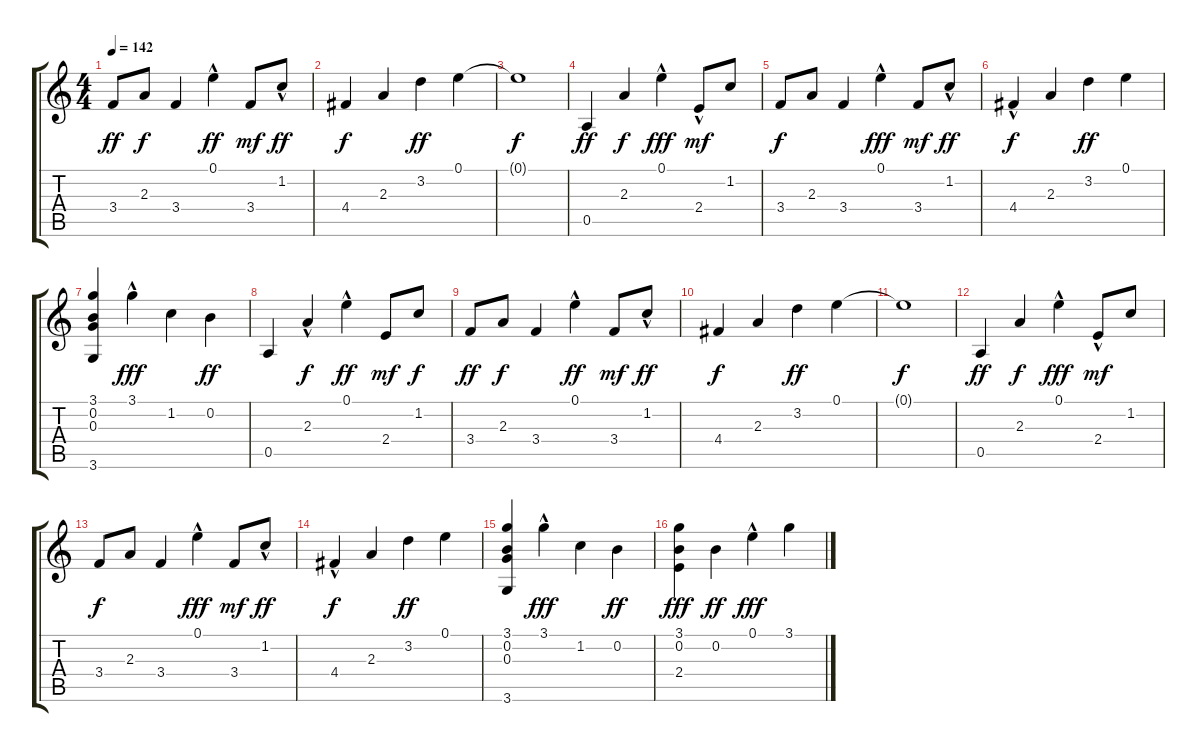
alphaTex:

\track "" {instrument electricguitarclean}
\staff {score tabs}
\tuning (E4 B3 G3 D3 A2 E2) {hide}
\ts (4 4)
\tempo 142
\clef g2
\ks c
3.4.8{dy ff} 2.3.8{dy f} 3.4.4 0.1{hac}.4{dy ff} 3.4.8{dy mf} 1.2{hac}.8{dy ff} |
4.4.4{dy f} 2.3.4 3.2.4{dy ff} 0.1.4 |
0.1{t}.1{dy f} |
0.5.4{dy ff} 2.3.4{dy f} 0.1{hac}.4{dy fff} 2.4{hac}.8{dy mf} 1.2.8 |
3.4.8{dy f} 2.3.8 3.4.4 0.1{hac}.4{dy fff} 3.4.8{dy mf} 1.2{hac}.8{dy ff} |
4.4{hac}.4{dy f} 2.3.4 3.2.4{dy ff} 0.1.4 |
(3.1 0.2 0.3 3.6).4 3.1{hac}.4{dy fff} 1.2.4 0.2.4{dy ff} |
0.5.4 2.3{hac}.4{dy f} 0.1{hac}.4{dy ff} 2.4.8{dy mf} 1.2.8{dy f} |
3.4.8{dy ff} 2.3.8{dy f} 3.4.4 0.1{hac}.4{dy ff} 3.4.8{dy mf} 1.2{hac}.8{dy ff} |
4.4.4{dy f} 2.3.4 3.2.4{dy ff} 0.1.4 |
0.1{t}.1{dy f} |
0.5.4{dy ff} 2.3.4{dy f} 0.1{hac}.4{dy fff} 2.4{hac}.8{dy mf} 1.2.8 |
3.4.8{dy f} 2.3.8 3.4.4 0.1{hac}.4{dy fff} 3.4.8{dy mf} 1.2{hac}.8{dy ff} |
4.4{hac}.4{dy f} 2.3.4 3.2.4{dy ff} 0.1.4 |
(3.1 0.2 0.3 3.6).4 3.1{hac}.4{dy fff} 1.2.4 0.2.4{dy ff} |
(3.1 0.2 2.4).4{dy fff} 0.2.4{dy ff} 0.1{hac}.4{dy fff} 3.1.4
